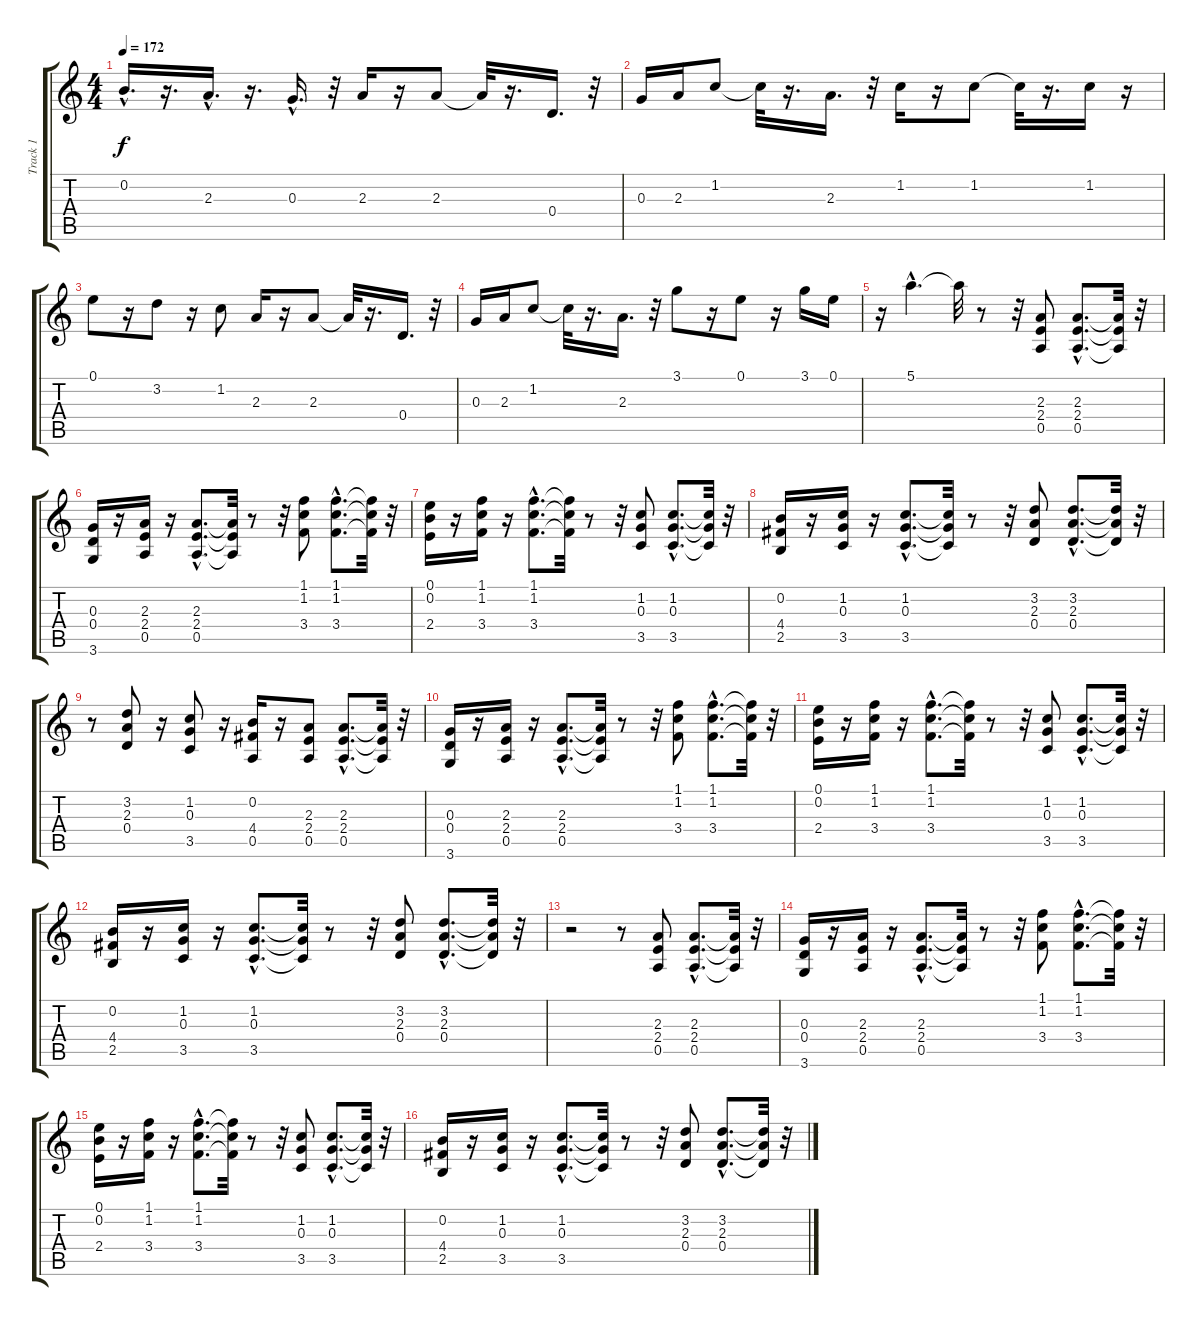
\track ("Track 1" "Track 1") {instrument distortionguitar}
\staff {score tabs}
\tuning (E4 B3 G3 D3 A2 E2) {hide}
\ts (4 4)
\tempo 172
\clef g2
\ks c
0.2{hac}.16{d dy f} r.16{d} 2.3{hac}.16{d} r.16{d} 0.3{hac}.16{d} r.32 2.3.16 r.16 2.3.8 2.3{t}.32 r.16{d} 0.4.16{d} r.32 |
0.3.16 2.3.16 1.2.8 1.2{t}.32 r.16{d} 2.3.16{d} r.32 1.2.16 r.16 1.2.8 1.2{t}.32 r.16{d} 1.2.16 r.16 |
0.1.8 r.16 3.2.8 r.16 1.2.8 2.3.16 r.16 2.3.8 2.3{t}.32 r.16{d} 0.4.16{d} r.32 |
0.3.16 2.3.16 1.2.8 1.2{t}.32 r.16{d} 2.3.16{d} r.32 3.1.8 r.16 0.1.8 r.16 3.1.16 0.1.16 |
r.16 5.1{hac}.4{d} 5.1{t}.32 r.8 r.32 (2.3 2.4 0.5).8 (2.3{hac} 2.4{hac} 0.5{hac}).8{d} (2.3{t} 2.4{t} 0.5{t}).32 r.32 |
(0.3 0.4 3.6).16 r.16 (2.3 2.4 0.5).16 r.16 (2.3{hac} 2.4{hac} 0.5{hac}).8{d} (2.3{t} 2.4{t} 0.5{t}).32 r.8 r.32 (1.1 1.2 3.4).8 (1.1{hac} 1.2{hac} 3.4{hac}).8{d} (1.1{t} 1.2{t} 3.4{t}).32 r.32 |
(0.1 0.2 2.4).16 r.16 (1.1 1.2 3.4).16 r.16 (1.1{hac} 1.2{hac} 3.4{hac}).8{d} (1.1{t} 1.2{t} 3.4{t}).32 r.8 r.32 (1.2 0.3 3.5).8 (1.2{hac} 0.3{hac} 3.5{hac}).8{d} (1.2{t} 0.3{t} 3.5{t}).32 r.32 |
(0.2 4.4 2.5).16 r.16 (1.2 0.3 3.5).16 r.16 (1.2{hac} 0.3{hac} 3.5{hac}).8{d} (1.2{t} 0.3{t} 3.5{t}).32 r.8 r.32 (3.2 2.3 0.4).8 (3.2{hac} 2.3{hac} 0.4{hac}).8{d} (3.2{t} 2.3{t} 0.4{t}).32 r.32 |
r.8 (3.2 2.3 0.4).8 r.16 (1.2 0.3 3.5).8 r.16 (0.2 4.4 0.5).16 r.16 (2.3 2.4 0.5).8 (2.3{hac} 2.4{hac} 0.5{hac}).8{d} (2.3{t} 2.4{t} 0.5{t}).32 r.32 |
(0.3 0.4 3.6).16 r.16 (2.3 2.4 0.5).16 r.16 (2.3{hac} 2.4{hac} 0.5{hac}).8{d} (2.3{t} 2.4{t} 0.5{t}).32 r.8 r.32 (1.1 1.2 3.4).8 (1.1{hac} 1.2{hac} 3.4{hac}).8{d} (1.1{t} 1.2{t} 3.4{t}).32 r.32 |
(0.1 0.2 2.4).16 r.16 (1.1 1.2 3.4).16 r.16 (1.1{hac} 1.2{hac} 3.4{hac}).8{d} (1.1{t} 1.2{t} 3.4{t}).32 r.8 r.32 (1.2 0.3 3.5).8 (1.2{hac} 0.3{hac} 3.5{hac}).8{d} (1.2{t} 0.3{t} 3.5{t}).32 r.32 |
(0.2 4.4 2.5).16 r.16 (1.2 0.3 3.5).16 r.16 (1.2{hac} 0.3{hac} 3.5{hac}).8{d} (1.2{t} 0.3{t} 3.5{t}).32 r.8 r.32 (3.2 2.3 0.4).8 (3.2{hac} 2.3{hac} 0.4{hac}).8{d} (3.2{t} 2.3{t} 0.4{t}).32 r.32 |
r.2 r.8 (2.3 2.4 0.5).8 (2.3{hac} 2.4{hac} 0.5{hac}).8{d} (2.3{t} 2.4{t} 0.5{t}).32 r.32 |
(0.3 0.4 3.6).16 r.16 (2.3 2.4 0.5).16 r.16 (2.3{hac} 2.4{hac} 0.5{hac}).8{d} (2.3{t} 2.4{t} 0.5{t}).32 r.8 r.32 (1.1 1.2 3.4).8 (1.1{hac} 1.2{hac} 3.4{hac}).8{d} (1.1{t} 1.2{t} 3.4{t}).32 r.32 |
(0.1 0.2 2.4).16 r.16 (1.1 1.2 3.4).16 r.16 (1.1{hac} 1.2{hac} 3.4{hac}).8{d} (1.1{t} 1.2{t} 3.4{t}).32 r.8 r.32 (1.2 0.3 3.5).8 (1.2{hac} 0.3{hac} 3.5{hac}).8{d} (1.2{t} 0.3{t} 3.5{t}).32 r.32 |
(0.2 4.4 2.5).16 r.16 (1.2 0.3 3.5).16 r.16 (1.2{hac} 0.3{hac} 3.5{hac}).8{d} (1.2{t} 0.3{t} 3.5{t}).32 r.8 r.32 (3.2 2.3 0.4).8 (3.2{hac} 2.3{hac} 0.4{hac}).8{d} (3.2{t} 2.3{t} 0.4{t}).32 r.32
